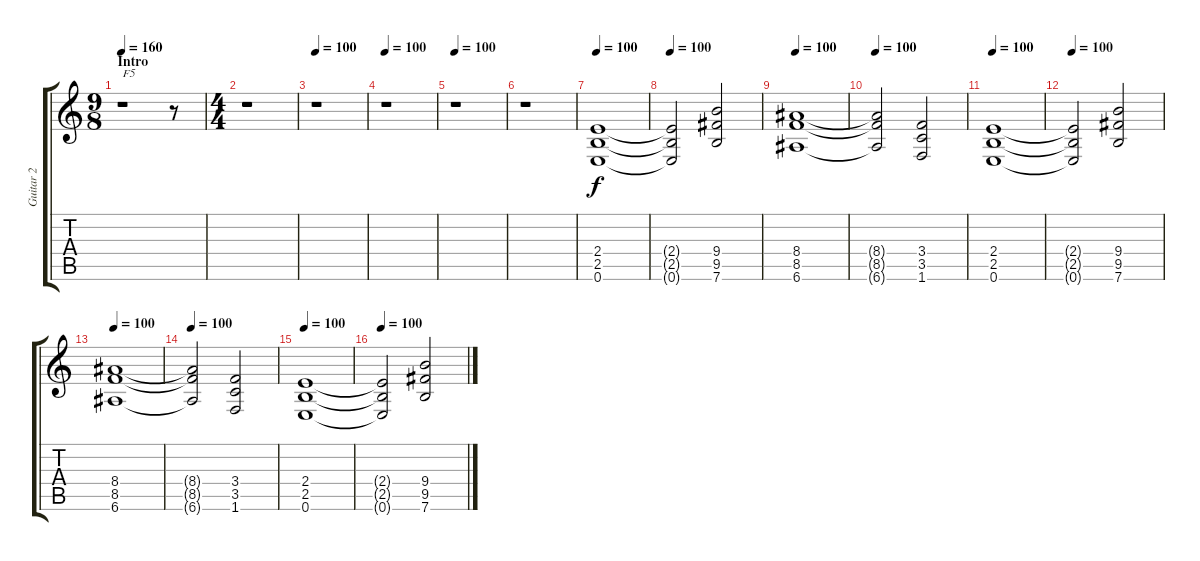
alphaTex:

\track ("Guitar 2" "Guitar 2") {instrument distortionguitar}
\staff {score tabs}
\tuning (E4 B3 G3 D3 A2 E2) {hide}
\ts (9 8)
\section ("" "Intro")
\tempo 160
\tempo 100
\tempo 160
\clef g2
\ks c
r.1{txt "F5" dy f instrument distortionguitar} r.8 |
\ts (4 4)
r.1 |
\tempo 100
r.1 |
\tempo 100
r.1 |
\tempo 100
r.1 |
r.1 |
\tempo 100
(2.4 2.5 0.6).1 |
\tempo 100
(2.4{t} 2.5{t} 0.6{t}).2 (9.4 9.5 7.6).2 |
\tempo 100
(8.4 8.5 6.6).1 |
\tempo 100
(8.4{t} 8.5{t} 6.6{t}).2 (3.4 3.5 1.6).2 |
\tempo 100
(2.4 2.5 0.6).1 |
\tempo 100
(2.4{t} 2.5{t} 0.6{t}).2 (9.4 9.5 7.6).2 |
\tempo 100
(8.4 8.5 6.6).1 |
\tempo 100
(8.4{t} 8.5{t} 6.6{t}).2 (3.4 3.5 1.6).2 |
\tempo 100
(2.4 2.5 0.6).1 |
\tempo 100
(2.4{t} 2.5{t} 0.6{t}).2 (9.4 9.5 7.6).2
